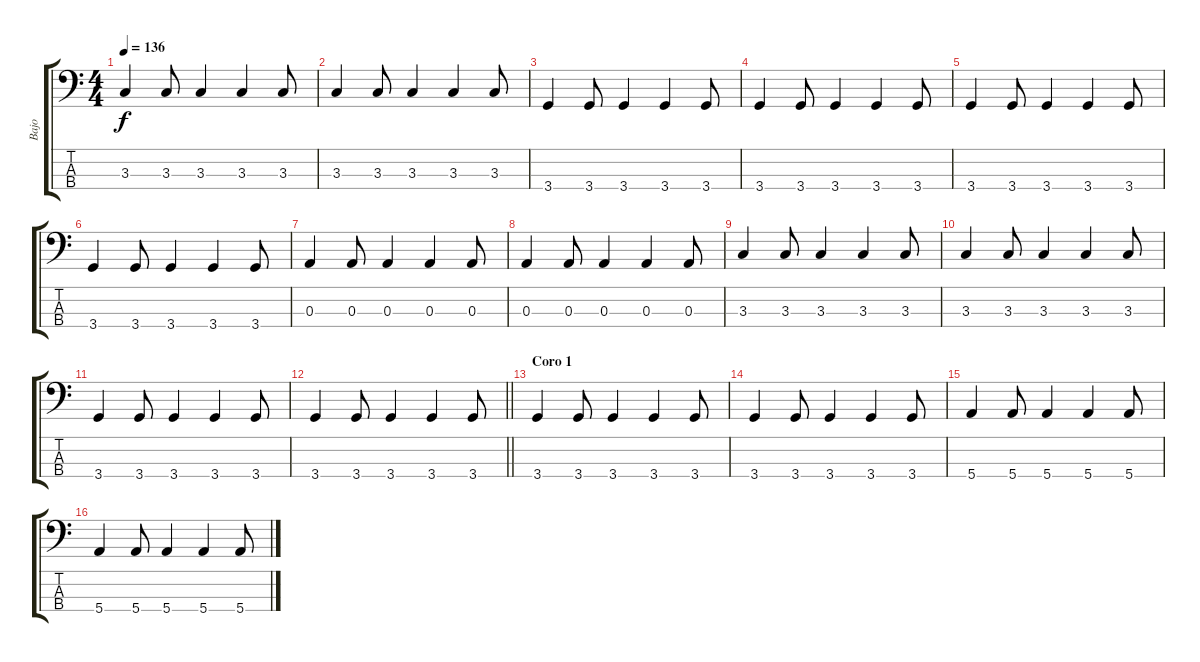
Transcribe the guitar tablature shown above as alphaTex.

\track ("Bajo" "Bajo") {instrument electricbassfinger}
\staff {score tabs}
\tuning (G2 D2 A1 E1) {hide}
\ts (4 4)
\tempo 136
\clef f4
\ks c
3.3.4{dy f} 3.3.8 3.3.4 3.3.4 3.3.8 |
3.3.4 3.3.8 3.3.4 3.3.4 3.3.8 |
3.4.4 3.4.8 3.4.4 3.4.4 3.4.8 |
3.4.4 3.4.8 3.4.4 3.4.4 3.4.8 |
3.4.4 3.4.8 3.4.4 3.4.4 3.4.8 |
3.4.4 3.4.8 3.4.4 3.4.4 3.4.8 |
0.3.4 0.3.8 0.3.4 0.3.4 0.3.8 |
0.3.4 0.3.8 0.3.4 0.3.4 0.3.8 |
3.3.4 3.3.8 3.3.4 3.3.4 3.3.8 |
3.3.4 3.3.8 3.3.4 3.3.4 3.3.8 |
3.4.4 3.4.8 3.4.4 3.4.4 3.4.8 |
\barLineRight lightlight
3.4.4 3.4.8 3.4.4 3.4.4 3.4.8 |
\section ("" "Coro 1")
3.4.4 3.4.8 3.4.4 3.4.4 3.4.8 |
3.4.4 3.4.8 3.4.4 3.4.4 3.4.8 |
5.4.4 5.4.8 5.4.4 5.4.4 5.4.8 |
5.4.4 5.4.8 5.4.4 5.4.4 5.4.8
